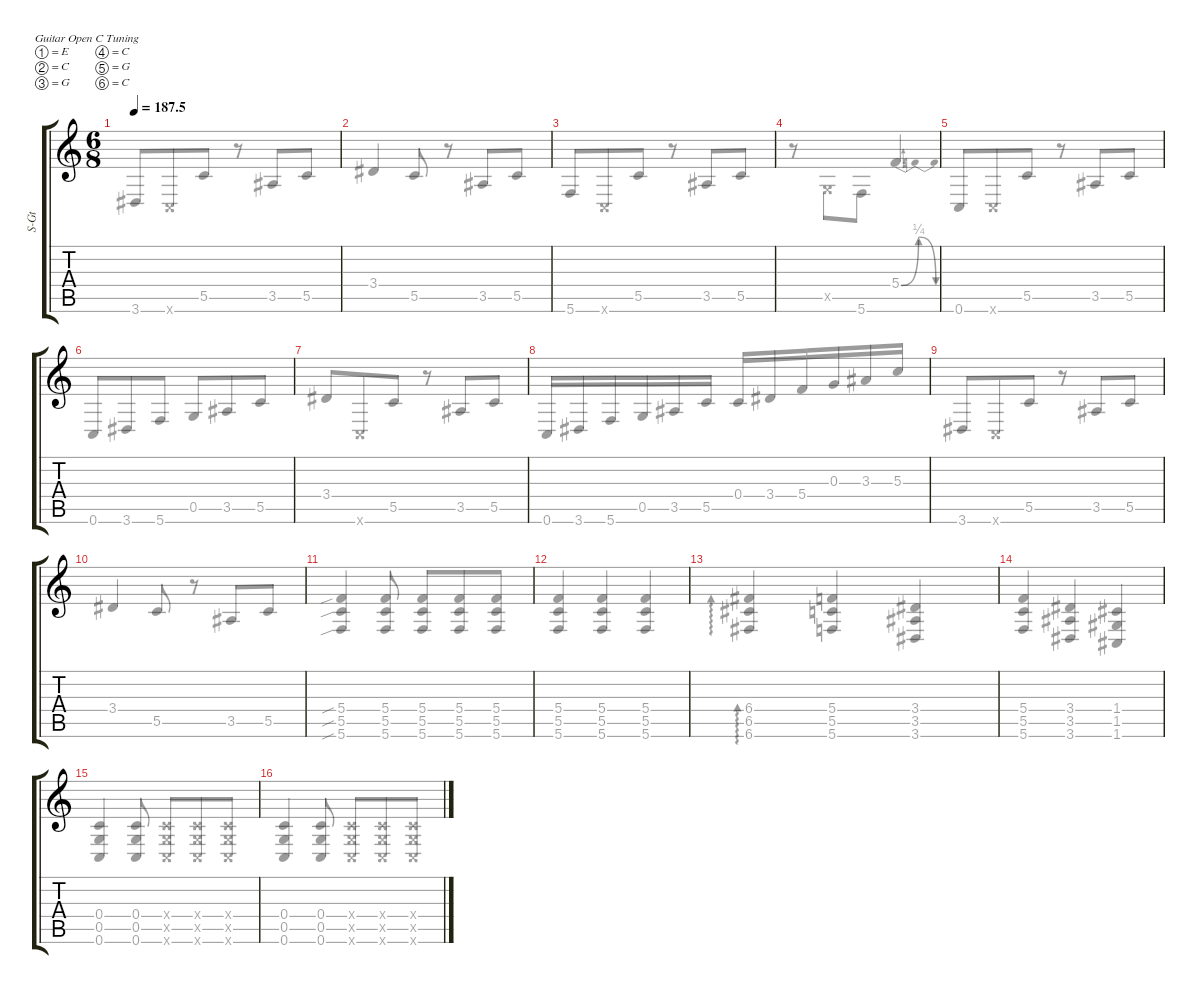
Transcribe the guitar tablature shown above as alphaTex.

\defaultSystemsLayout 4
\hideDynamics
\bracketExtendMode groupsimilarinstruments
\otherSystemsTrackNameOrientation horizontal
\track ("Steel-String Guitar" "S-Gt") {instrument acousticguitarsteel}
\staff {score tabs}
\tuning (E4 C4 G3 C3 G2 C2)
\voice
\ts (6 8)
\tempo
187.5
\accidentals auto
\clef g2
\ottava regular
\simile none
\ks c
|
|
|
|
|
|
|
|
|
|
|
|
|
|
|
\voice
\clef g2
\ottava regular
\simile none
\ks c
3.6{acc #}.8{dy mf beam Up} 0.6{x}.8{beam Up} 5.5.8{beam Up} r.8{beam Up} 3.5{acc #}.8{beam Up} 5.5.8{beam Up} |
3.4{acc #}.4{beam Up} 5.5.8{beam Up} r.8{beam Up} 3.5{acc #}.8{beam Up} 5.5.8{beam Up} |
5.6.8{beam Up} 0.6{x}.8{beam Up} 5.5.8{beam Up} r.8{beam Up} 3.5{acc #}.8{beam Up} 5.5.8{beam Up} |
r.8{beam Down} 0.5{x}.8{beam Up} 5.6.8{beam Up} 5.4{be (bendrelease 0 0 42.6 1 42.6 1 59.4 0)}.4{d beam Up} |
0.6.8{beam Up} 0.6{x}.8{beam Up} 5.5.8{beam Up} r.8{beam Up} 3.5{acc #}.8{beam Up} 5.5.8{beam Up} |
0.6.8{beam Up} 3.6{acc #}.8{beam Up} 5.6.8{beam Up} 0.5.8{beam Up} 3.5{acc #}.8{beam Up} 5.5.8{beam Up} |
3.4{acc #}.8{beam Up} 0.6{x}.8{beam Up} 5.5.8{beam Up} r.8{beam Up} 3.5{acc #}.8{beam Up} 5.5.8{beam Up} |
0.6.16{beam Up} 3.6{acc #}.16{beam Up} 5.6.16{beam Up} 0.5.16{beam Up} 3.5{acc #}.16{beam Up} 5.5.16{beam Up} 0.4.16{beam Up} 3.4{acc #}.16{beam Up} 5.4.16{beam Up} 0.3.16{beam Up} 3.3{acc #}.16{beam Up} 5.3.16{beam Up} |
3.6{acc #}.8{beam Up} 0.6{x}.8{beam Up} 5.5.8{beam Up} r.8{beam Up} 3.5{acc #}.8{beam Up} 5.5.8{beam Up} |
3.4{acc #}.4{beam Up} 5.5.8{beam Up} r.8{beam Up} 3.5{acc #}.8{beam Up} 5.5.8{beam Up} |
(5.4{sib} 5.5{sib} 5.6{sib}).4{beam Up} (5.6 5.5 5.4).8{beam Up} (5.4 5.5 5.6).8{beam Up} (5.6 5.5 5.4).8{beam Up} (5.4 5.5 5.6).8{beam Up} |
(5.4 5.5 5.6).4{beam Up} (5.6 5.5 5.4).4{beam Up} (5.4 5.5 5.6).4{beam Up} |
(6.4{acc #} 6.5{acc #} 6.6{acc #}).4{ad 0 beam Up} (5.6 5.5 5.4).4{beam Up} (3.4{acc #} 3.5{acc #} 3.6{acc #}).4{beam Up} |
(5.4 5.5 5.6).4{beam Up} (3.6{acc #} 3.5{acc #} 3.4{acc #}).4{beam Up} (1.4{acc #} 1.5{acc #} 1.6{acc #}).4{beam Up} |
(0.6 0.5 0.4).4{beam Up} (0.4 0.5 0.6).8{beam Up} (0.6{x} 0.5{x} 0.4{x}).8{beam Up} (0.4{x} 0.5{x} 0.6{x}).8{beam Up} (0.6{x} 0.5{x} 0.4{x}).8{beam Up} |
(0.6 0.5 0.4).4{beam Up} (0.4 0.5 0.6).8{beam Up} (0.6{x} 0.5{x} 0.4{x}).8{beam Up} (0.4{x} 0.5{x} 0.6{x}).8{beam Up} (0.6{x} 0.5{x} 0.4{x}).8{beam Up}
